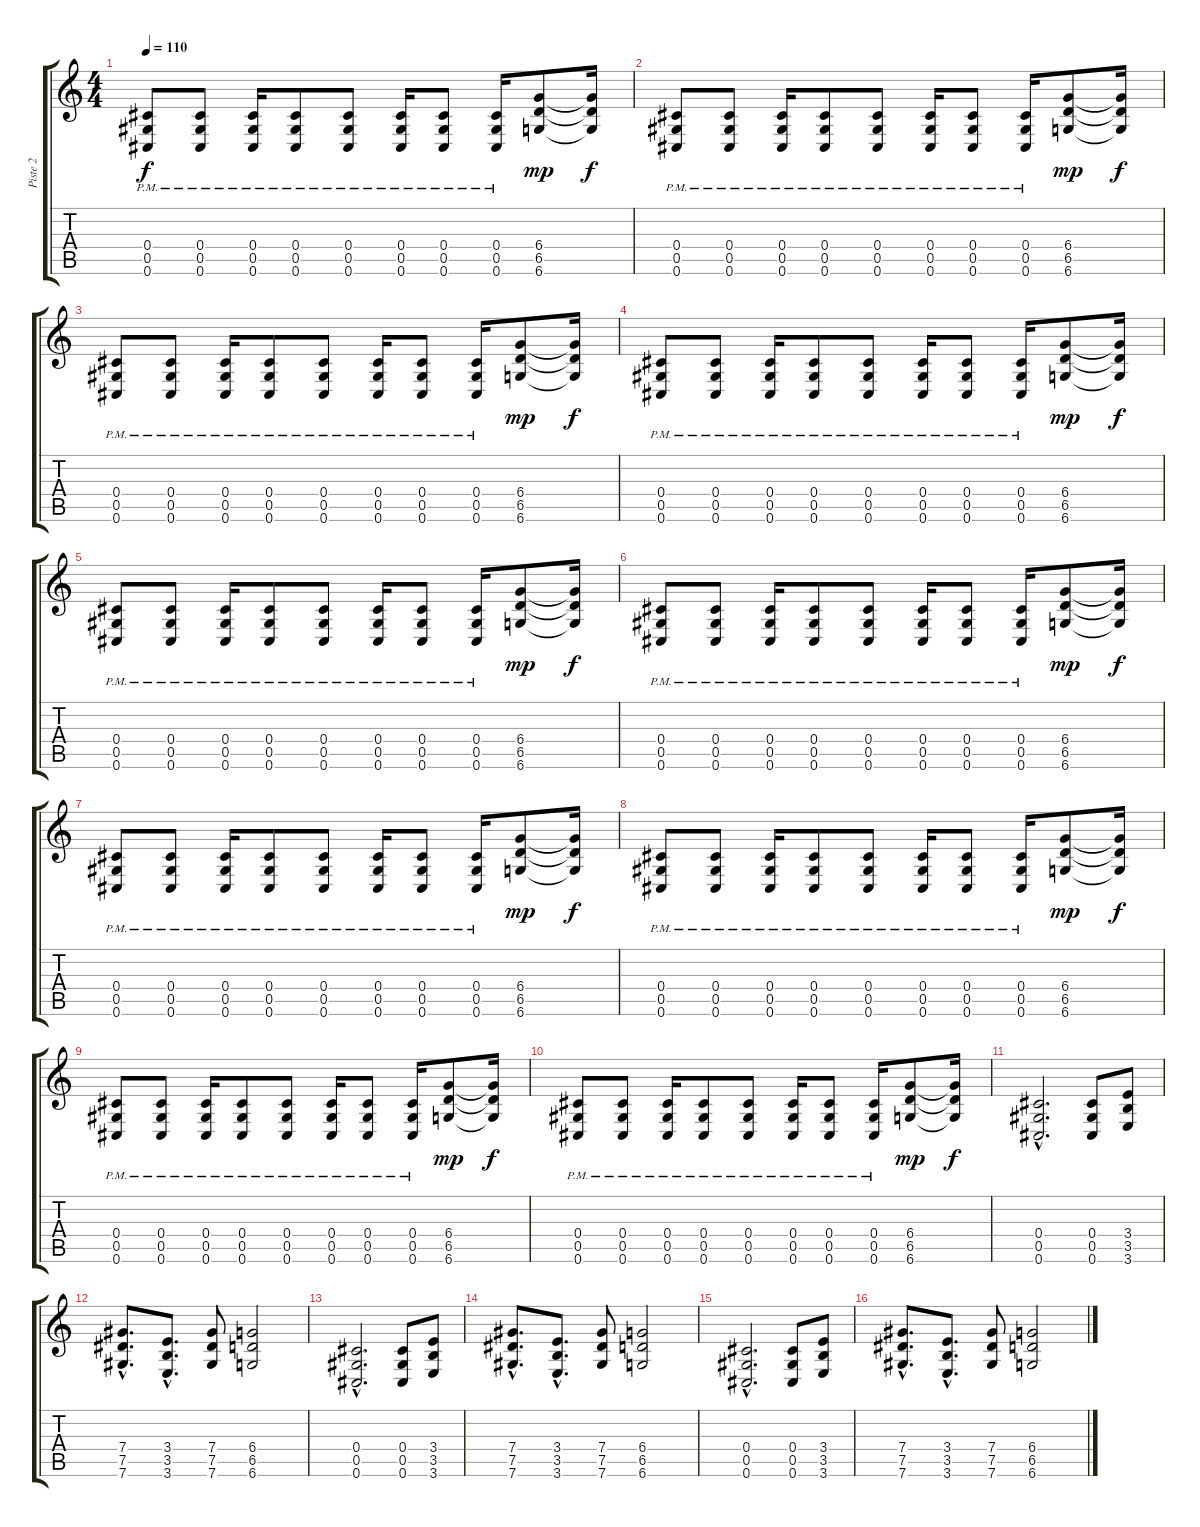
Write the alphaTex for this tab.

\track ("Piste 2" "Piste 2") {instrument overdrivenguitar}
\staff {score tabs}
\tuning (Eb4 Bb3 Gb3 Db3 Ab2 Db2) {hide}
\ts (4 4)
\tempo 110
\clef g2
\ks c
(0.4{pm} 0.5{pm} 0.6{pm}).8{dy f} (0.4{pm} 0.5{pm} 0.6{pm}).8 (0.4{pm} 0.5{pm} 0.6{pm}).16 (0.4{pm} 0.5{pm} 0.6{pm}).8 (0.4{pm} 0.5{pm} 0.6{pm}).8 (0.4{pm} 0.5{pm} 0.6{pm}).16 (0.4{pm} 0.5{pm} 0.6{pm}).8 (0.4{pm} 0.5{pm} 0.6{pm}).16 (6.4 6.5 6.6).8{dy mp} (6.4{t} 6.5{t} 6.6{t}).16{dy f} |
(0.4{pm} 0.5{pm} 0.6{pm}).8 (0.4{pm} 0.5{pm} 0.6{pm}).8 (0.4{pm} 0.5{pm} 0.6{pm}).16 (0.4{pm} 0.5{pm} 0.6{pm}).8 (0.4{pm} 0.5{pm} 0.6{pm}).8 (0.4{pm} 0.5{pm} 0.6{pm}).16 (0.4{pm} 0.5{pm} 0.6{pm}).8 (0.4{pm} 0.5{pm} 0.6{pm}).16 (6.4 6.5 6.6).8{dy mp} (6.4{t} 6.5{t} 6.6{t}).16{dy f} |
(0.4{pm} 0.5{pm} 0.6{pm}).8 (0.4{pm} 0.5{pm} 0.6{pm}).8 (0.4{pm} 0.5{pm} 0.6{pm}).16 (0.4{pm} 0.5{pm} 0.6{pm}).8 (0.4{pm} 0.5{pm} 0.6{pm}).8 (0.4{pm} 0.5{pm} 0.6{pm}).16 (0.4{pm} 0.5{pm} 0.6{pm}).8 (0.4{pm} 0.5{pm} 0.6{pm}).16 (6.4 6.5 6.6).8{dy mp} (6.4{t} 6.5{t} 6.6{t}).16{dy f} |
(0.4{pm} 0.5{pm} 0.6{pm}).8 (0.4{pm} 0.5{pm} 0.6{pm}).8 (0.4{pm} 0.5{pm} 0.6{pm}).16 (0.4{pm} 0.5{pm} 0.6{pm}).8 (0.4{pm} 0.5{pm} 0.6{pm}).8 (0.4{pm} 0.5{pm} 0.6{pm}).16 (0.4{pm} 0.5{pm} 0.6{pm}).8 (0.4{pm} 0.5{pm} 0.6{pm}).16 (6.4 6.5 6.6).8{dy mp} (6.4{t} 6.5{t} 6.6{t}).16{dy f} |
(0.4{pm} 0.5{pm} 0.6{pm}).8 (0.4{pm} 0.5{pm} 0.6{pm}).8 (0.4{pm} 0.5{pm} 0.6{pm}).16 (0.4{pm} 0.5{pm} 0.6{pm}).8 (0.4{pm} 0.5{pm} 0.6{pm}).8 (0.4{pm} 0.5{pm} 0.6{pm}).16 (0.4{pm} 0.5{pm} 0.6{pm}).8 (0.4{pm} 0.5{pm} 0.6{pm}).16 (6.4 6.5 6.6).8{dy mp} (6.4{t} 6.5{t} 6.6{t}).16{dy f} |
(0.4{pm} 0.5{pm} 0.6{pm}).8 (0.4{pm} 0.5{pm} 0.6{pm}).8 (0.4{pm} 0.5{pm} 0.6{pm}).16 (0.4{pm} 0.5{pm} 0.6{pm}).8 (0.4{pm} 0.5{pm} 0.6{pm}).8 (0.4{pm} 0.5{pm} 0.6{pm}).16 (0.4{pm} 0.5{pm} 0.6{pm}).8 (0.4{pm} 0.5{pm} 0.6{pm}).16 (6.4 6.5 6.6).8{dy mp} (6.4{t} 6.5{t} 6.6{t}).16{dy f} |
(0.4{pm} 0.5{pm} 0.6{pm}).8 (0.4{pm} 0.5{pm} 0.6{pm}).8 (0.4{pm} 0.5{pm} 0.6{pm}).16 (0.4{pm} 0.5{pm} 0.6{pm}).8 (0.4{pm} 0.5{pm} 0.6{pm}).8 (0.4{pm} 0.5{pm} 0.6{pm}).16 (0.4{pm} 0.5{pm} 0.6{pm}).8 (0.4{pm} 0.5{pm} 0.6{pm}).16 (6.4 6.5 6.6).8{dy mp} (6.4{t} 6.5{t} 6.6{t}).16{dy f} |
(0.4{pm} 0.5{pm} 0.6{pm}).8 (0.4{pm} 0.5{pm} 0.6{pm}).8 (0.4{pm} 0.5{pm} 0.6{pm}).16 (0.4{pm} 0.5{pm} 0.6{pm}).8 (0.4{pm} 0.5{pm} 0.6{pm}).8 (0.4{pm} 0.5{pm} 0.6{pm}).16 (0.4{pm} 0.5{pm} 0.6{pm}).8 (0.4{pm} 0.5{pm} 0.6{pm}).16 (6.4 6.5 6.6).8{dy mp} (6.4{t} 6.5{t} 6.6{t}).16{dy f} |
(0.4{pm} 0.5{pm} 0.6{pm}).8 (0.4{pm} 0.5{pm} 0.6{pm}).8 (0.4{pm} 0.5{pm} 0.6{pm}).16 (0.4{pm} 0.5{pm} 0.6{pm}).8 (0.4{pm} 0.5{pm} 0.6{pm}).8 (0.4{pm} 0.5{pm} 0.6{pm}).16 (0.4{pm} 0.5{pm} 0.6{pm}).8 (0.4{pm} 0.5{pm} 0.6{pm}).16 (6.4 6.5 6.6).8{dy mp} (6.4{t} 6.5{t} 6.6{t}).16{dy f} |
(0.4{pm} 0.5{pm} 0.6{pm}).8 (0.4{pm} 0.5{pm} 0.6{pm}).8 (0.4{pm} 0.5{pm} 0.6{pm}).16 (0.4{pm} 0.5{pm} 0.6{pm}).8 (0.4{pm} 0.5{pm} 0.6{pm}).8 (0.4{pm} 0.5{pm} 0.6{pm}).16 (0.4{pm} 0.5{pm} 0.6{pm}).8 (0.4{pm} 0.5{pm} 0.6{pm}).16 (6.4 6.5 6.6).8{dy mp} (6.4{t} 6.5{t} 6.6{t}).16{dy f} |
(0.4{hac} 0.5{hac} 0.6{hac}).2{d} (0.4 0.5 0.6).8 (3.4 3.5 3.6).8 |
(7.4{hac} 7.5{hac} 7.6{hac}).8{d} (3.4{hac} 3.5{hac} 3.6{hac}).8{d} (7.4 7.5 7.6).8 (6.4 6.5 6.6).2 |
(0.4{hac} 0.5{hac} 0.6{hac}).2{d} (0.4 0.5 0.6).8 (3.4 3.5 3.6).8 |
(7.4{hac} 7.5{hac} 7.6{hac}).8{d} (3.4{hac} 3.5{hac} 3.6{hac}).8{d} (7.4 7.5 7.6).8 (6.4 6.5 6.6).2 |
(0.4{hac} 0.5{hac} 0.6{hac}).2{d} (0.4 0.5 0.6).8 (3.4 3.5 3.6).8 |
(7.4{hac} 7.5{hac} 7.6{hac}).8{d} (3.4{hac} 3.5{hac} 3.6{hac}).8{d} (7.4 7.5 7.6).8 (6.4 6.5 6.6).2
